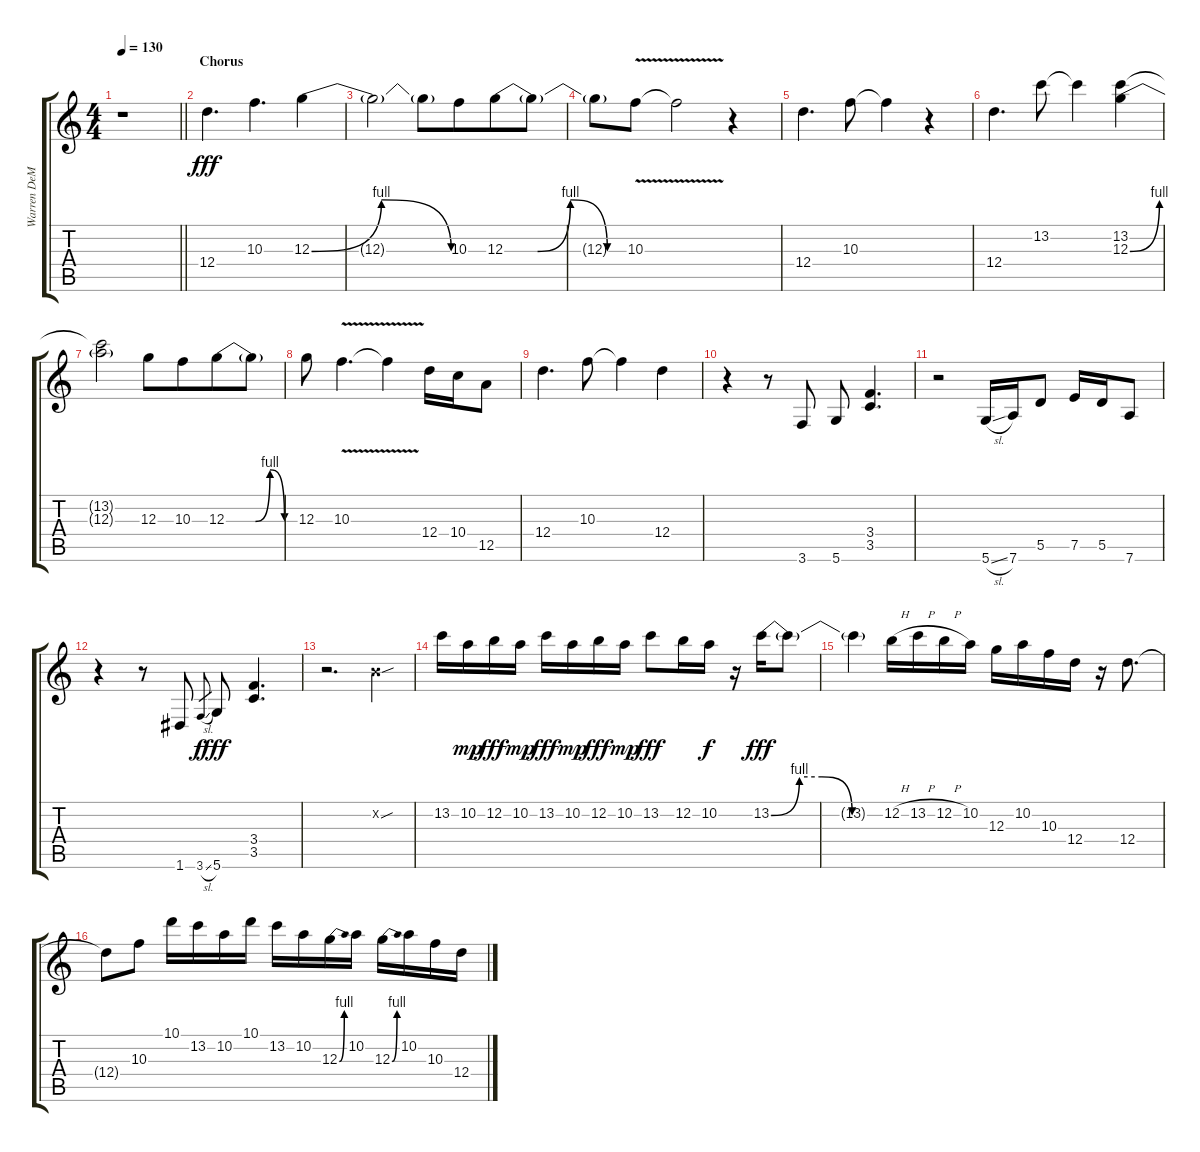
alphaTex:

\track ("Warren DeMartini - Lead Guitar" "Warren DeM") {instrument distortionguitar}
\staff {score tabs}
\tuning (E4 B3 G3 D3 A2 D2) {hide}
\ts (4 4)
\tempo 130
\clef g2
\barLineRight lightlight
\ks c
r.1{dy fff} |
\section ("" "Chorus")
12.4.4{d} 10.3.4{d} 12.3{be (bendrelease 0 0 20 4 47 4 60 0)}.4 |
12.3{t}.2 12.3{t}.8 10.3.8{beam merge} 12.3{be (custom 0 0 16 0 32 4 50 0 60 0)}.8 12.3{t}.8 |
12.3{t}.8 10.3{v}.8 10.3{t}.2 r.4 |
12.4.4{d} 10.3.8 10.3{t}.4 r.4 |
12.4.4{d} 13.2.8 13.2{t}.4 (13.2 12.3{be (bend 0 0 60 4)}).4 |
(13.2{t} 12.3{t}).2 12.3.8 10.3.8{beam merge} 12.3{be (custom 0 0 30 0 45 4 60 0)}.8 12.3{t}.8 |
12.3.8 10.3{v}.4{d} 10.3{t}.4 12.4.16 10.4.16 12.5.8 |
12.4.4{d} 10.3.8 10.3{t}.4 12.4.4 |
r.4 r.8 3.6.8 5.6.8 (3.4 3.5).4{d} |
r.2 5.6{sl}.16 7.6.16 5.5.8 7.5.16 5.5.16 7.6.8 |
r.4 r.8 1.6.8 3.6{sl}.8{gr dy f} 5.6.8{dy fff} (3.4 3.5).4{d} |
r.2{d} 0.2{sou x}.4 |
13.2.16 10.2.16{dy mp} 12.2.16{dy fff} 10.2.16{dy mp} 13.2.16{dy fff} 10.2.16{dy mp} 12.2.16{dy fff} 10.2.16{dy mp} 13.2.8{dy fff} 12.2.16 10.2.16{dy f} r.16 13.2{be (custom 0 0 15 4 27 4 43 0 60 0)}.16{dy fff} 13.2{t}.8 |
13.2{t}.4 12.2{h}.16 13.2{h}.16 12.2{h}.16 10.2.16 12.3.16 10.2.16 10.3.16 12.4.16 r.16 12.4.8{d} |
12.4{t}.8 10.3.8 10.1.16 13.2.16 10.2.16 10.1.16 13.2.16 10.2.16 12.3{be (bend 0 0 60 4)}.16 10.2.16 12.3{be (bend 0 0 60 4)}.16 10.2.16 10.3.16 12.4.16
